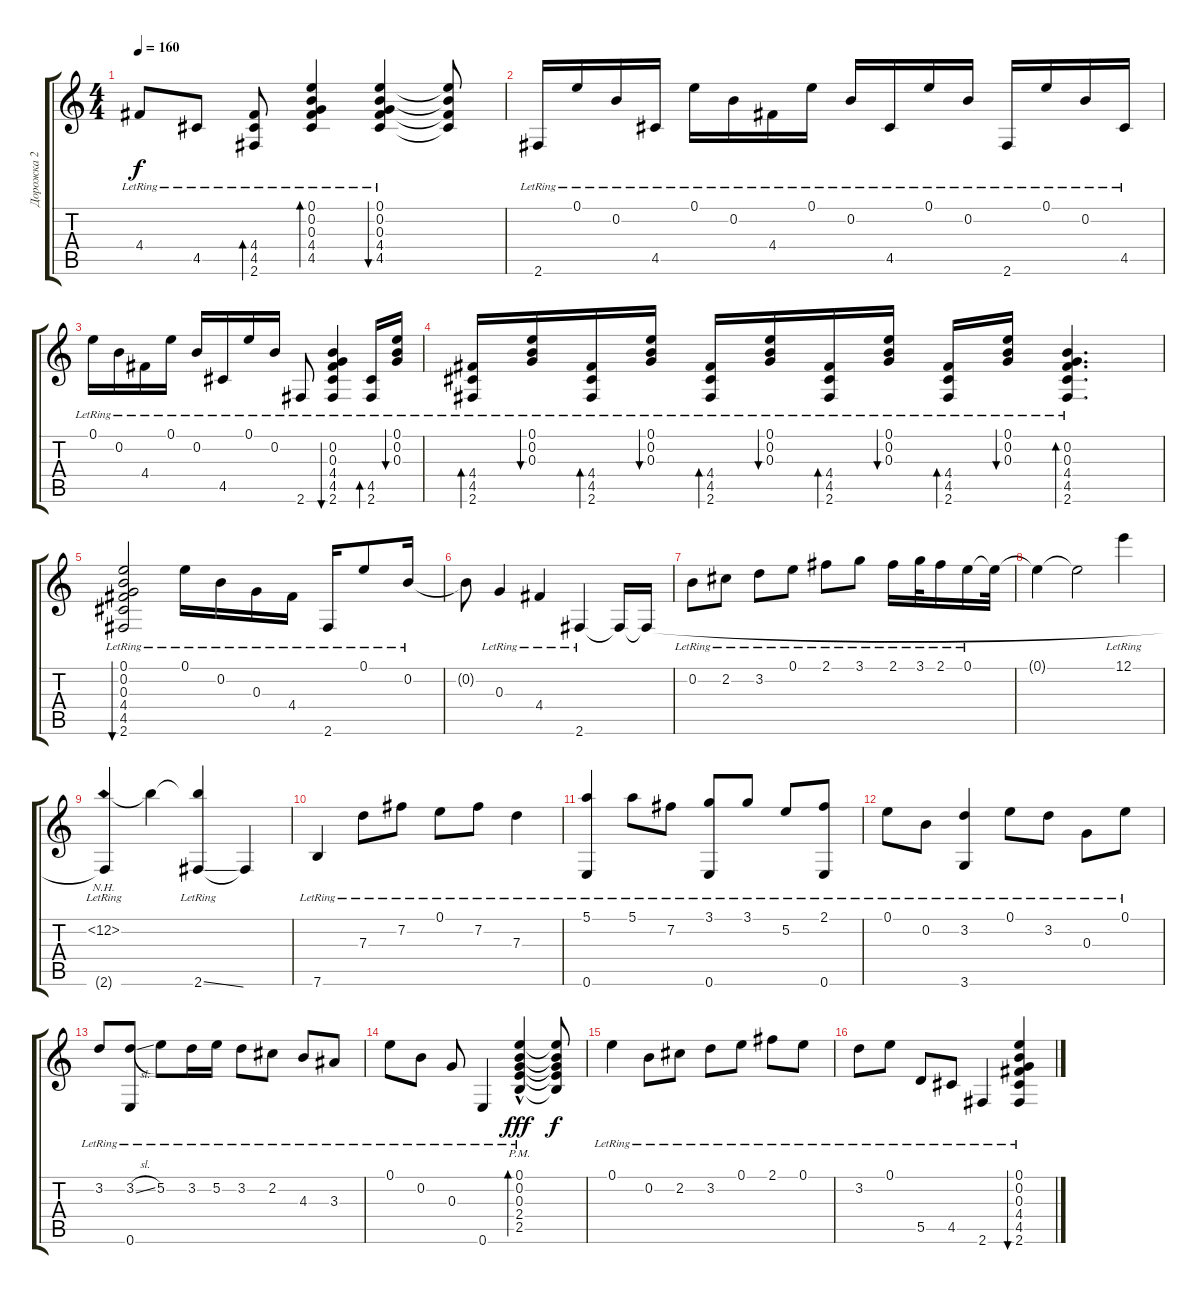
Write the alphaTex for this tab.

\track ("Дорожка 2" "Дорожка 2") {instrument acousticguitarsteel}
\staff {score tabs}
\tuning (E4 B3 G3 D3 A2 E2) {hide}
\ts (4 4)
\tempo 160
\clef g2
\ks c
4.4{lr}.8{dy f} 4.5{lr}.8 (4.4{lr} 4.5{lr} 2.6{lr}).8{bd 30} (0.1{lr} 0.2{lr} 0.3{lr} 4.4{lr} 4.5{lr}).4{bd 30} (0.1{lr} 0.2{lr} 0.3{lr} 4.4{lr} 4.5{lr}).4{bu 480} (0.1{t} 0.2{t} 4.4{t} 4.5{t}).8 |
2.6{lr}.16 0.1{lr}.16 0.2{lr}.16 4.5{lr}.16 0.1{lr}.16 0.2{lr}.16 4.4{lr}.16 0.1{lr}.16 0.2{lr}.16 4.5{lr}.16 0.1{lr}.16 0.2{lr}.16 2.6{lr}.16 0.1{lr}.16 0.2{lr}.16 4.5{lr}.16 |
0.1{lr}.16 0.2{lr}.16 4.4{lr}.16 0.1{lr}.16 0.2{lr}.16 4.5{lr}.16 0.1{lr}.16 0.2{lr}.16 2.6{lr}.8 (0.2{lr} 0.3{lr} 4.4{lr} 4.5{lr} 2.6{lr}).4{bu 480} (4.5{lr} 2.6{lr}).16{bd 480} (0.1{lr} 0.2{lr} 0.3{lr}).16{bu 480} |
(4.4{lr} 4.5{lr} 2.6{lr}).16{bd 480} (0.1{lr} 0.2{lr} 0.3{lr}).16{bu 480} (4.4{lr} 4.5{lr} 2.6{lr}).16{bd 480} (0.1{lr} 0.2{lr} 0.3{lr}).16{bu 480} (4.4{lr} 4.5{lr} 2.6{lr}).16{bd 480} (0.1{lr} 0.2{lr} 0.3{lr}).16{bu 480} (4.4{lr} 4.5{lr} 2.6{lr}).16{bd 480} (0.1{lr} 0.2{lr} 0.3{lr}).16{bu 480} (4.4{lr} 4.5{lr} 2.6{lr}).16{bd 480} (0.1{lr} 0.2{lr} 0.3{lr}).16{bu 480} (0.2{lr} 0.3{lr} 4.4{lr} 4.5{lr} 2.6{lr}).4{d bd 60} |
(0.1{lr} 0.2{lr} 0.3{lr} 4.4{lr} 4.5{lr} 2.6{lr}).2{bu 480} 0.1{lr}.16 0.2{lr}.16 0.3{lr}.16 4.4{lr}.16 2.6{lr}.16 0.1{lr}.8 0.2{lr}.16 |
0.2{t}.8 0.3{lr}.4 4.4{lr}.4 2.6{lr}.4 2.6{t}.16 2.6{t}.16 |
0.2{lr}.8 2.2{lr}.8 3.2{lr}.8 0.1{lr}.8 2.1{lr}.8 3.1{lr}.8 2.1{lr}.16 3.1{lr}.32 2.1{lr}.16 0.1{lr}.16 0.1{t}.32 |
0.1{t}.4 0.1{t}.2 12.1{lr}.4 |
(12.2{nh lr} 2.6{t}).4 12.2{t}.4 (12.2{t} 2.6{ss lr}).4 2.6{t}.4 |
7.6{lr}.4 7.3{lr}.8 7.2{lr}.8 0.1{lr}.8 7.2{lr}.8 7.3{lr}.4 |
(5.1{lr} 0.6{lr}).4 5.1{lr}.8 7.2{lr}.8 (3.1{lr} 0.6{lr}).8 3.1{lr}.8 5.2{lr}.8 (2.1{lr} 0.6{lr}).8 |
0.1{lr}.8 0.2{lr}.8 (3.2{lr} 3.6{lr}).4 0.1{lr}.8 3.2{lr}.8 0.3{lr}.8 0.1{lr}.8 |
3.2{lr}.8 (3.2{sl lr} 0.6{lr}).8 5.2{lr}.8 3.2{lr}.16 5.2{lr}.16 3.2{lr}.8 2.2{lr}.8 4.3{lr}.8 3.3{lr}.8 |
0.1{lr}.8 0.2{lr}.8 0.3{lr}.8 0.6{lr}.4 (0.1{hac pm lr} 0.2{hac pm lr} 0.3{hac pm lr} 2.4{hac pm lr} 2.5{hac pm lr}).4{bd 480 dy fff} (0.1{t} 0.2{t} 0.3{t} 2.4{t} 2.5{t}).8{dy f} |
0.1{lr}.4 0.2{lr}.8 2.2{lr}.8 3.2{lr}.8 0.1{lr}.8 2.1{lr}.8 0.1{lr}.8 |
3.2{lr}.8 0.1{lr}.8 5.5{lr}.8 4.5{lr}.8 2.6{lr}.4 (0.1{lr} 0.2{lr} 0.3{lr} 4.4{lr} 4.5{lr} 2.6{lr}).4{bu 480}
